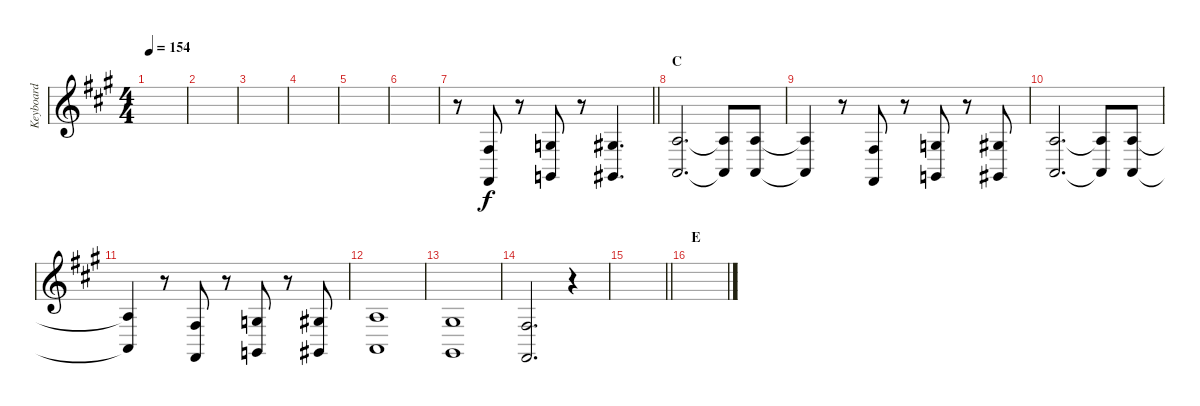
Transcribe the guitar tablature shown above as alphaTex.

\track ("Keyboard" "Keyboard") {instrument synthbrass1}
\staff {score}
\tuning (E4 B3 G3 D3 A2 E2) {hide}
\ts (4 4)
\tempo 154
\clef g2
\ks a
|
|
|
|
|
|
\barLineRight lightlight
r.8 (4.4 2.6).8 r.8 (0.3 3.6).8 r.8 (1.3 4.6).4{d} |
\section ("" "C")
(2.3 0.5).2{d} (2.3{t} 0.5{t}).8 (2.3 0.5).8 |
(2.3{t} 0.5{t}).4 r.8 (4.4 2.6).8 r.8 (0.3 3.6).8 r.8 (1.3 4.6).8 |
(2.3 0.5).2{d} (2.3{t} 0.5{t}).8 (2.3 0.5).8 |
(2.3{t} 0.5{t}).4 r.8 (4.4 2.6).8 r.8 (0.3 3.6).8 r.8 (1.3 4.6).8 |
(2.3 0.5).1 |
(1.3 4.6).1 |
(4.4 2.6).2{d} r.4 |
\barLineRight lightlight
|
\section ("" "E")
